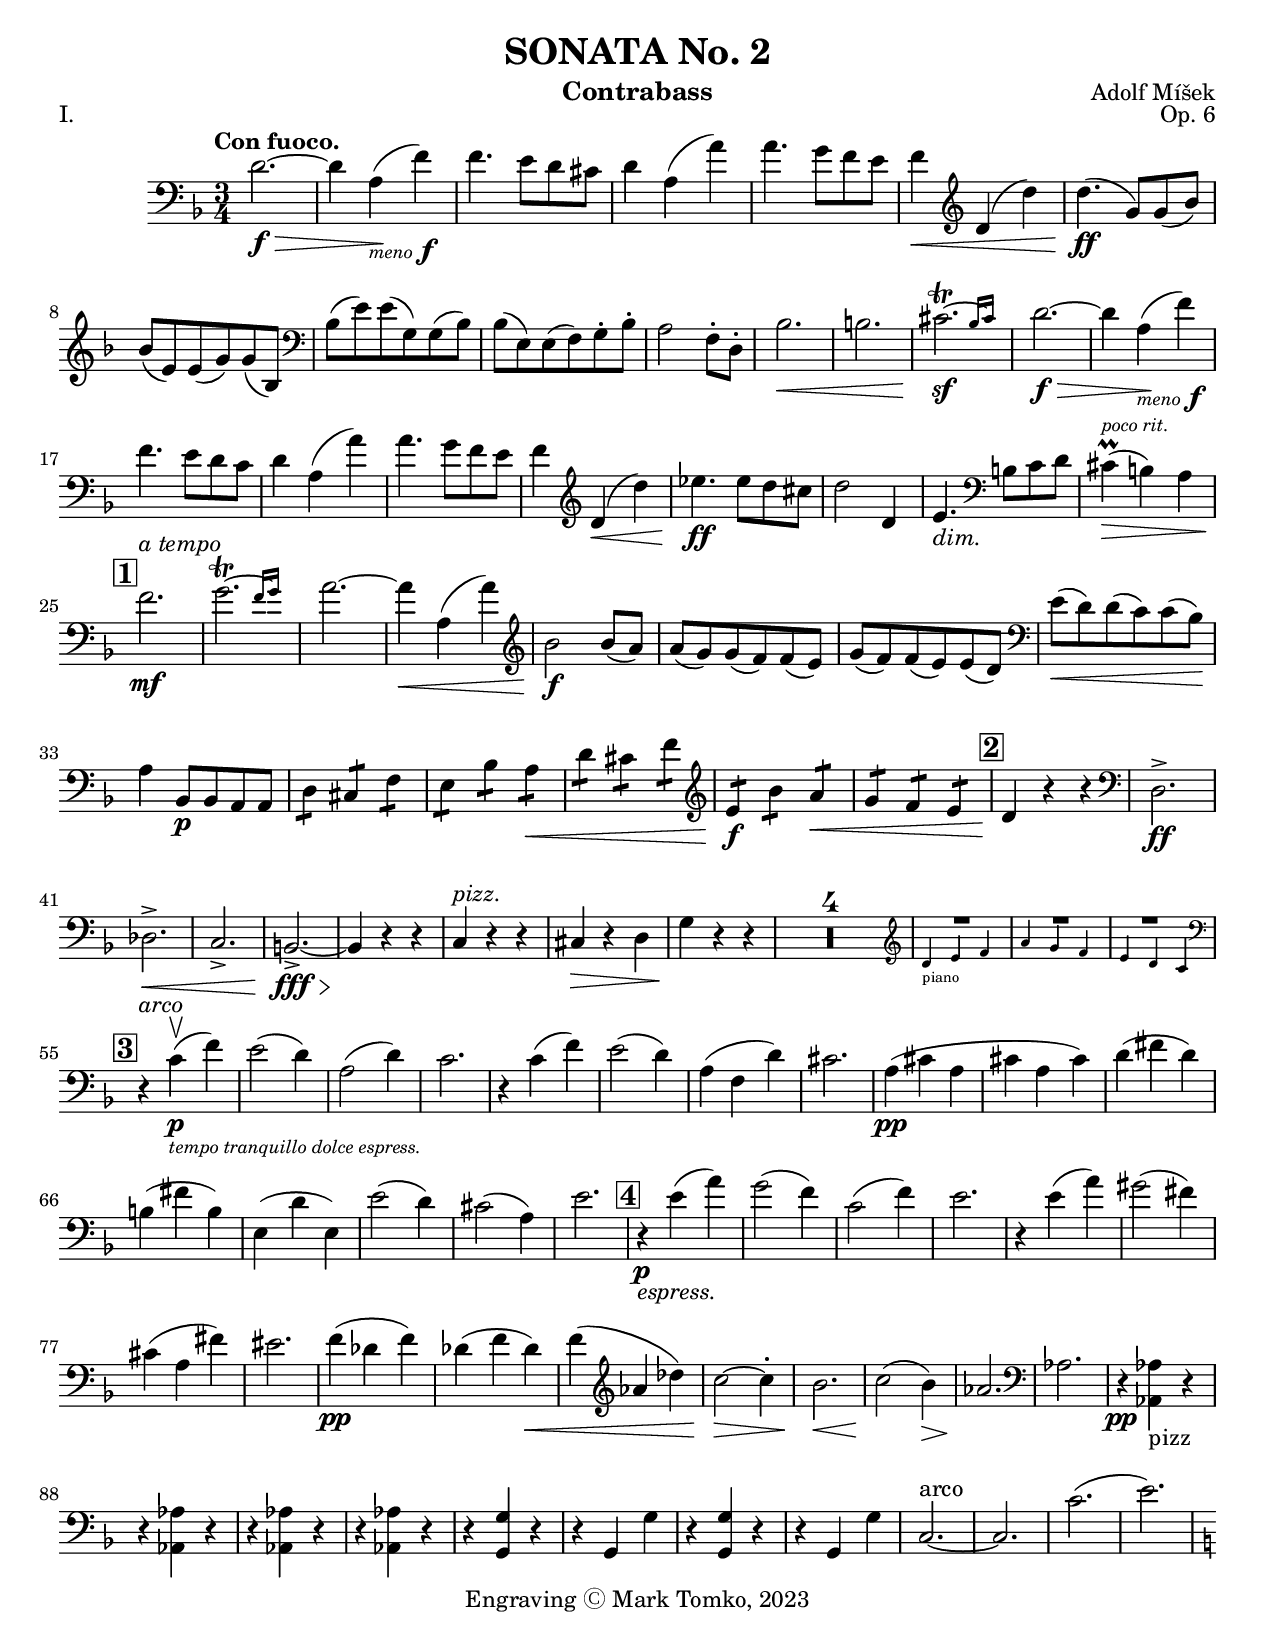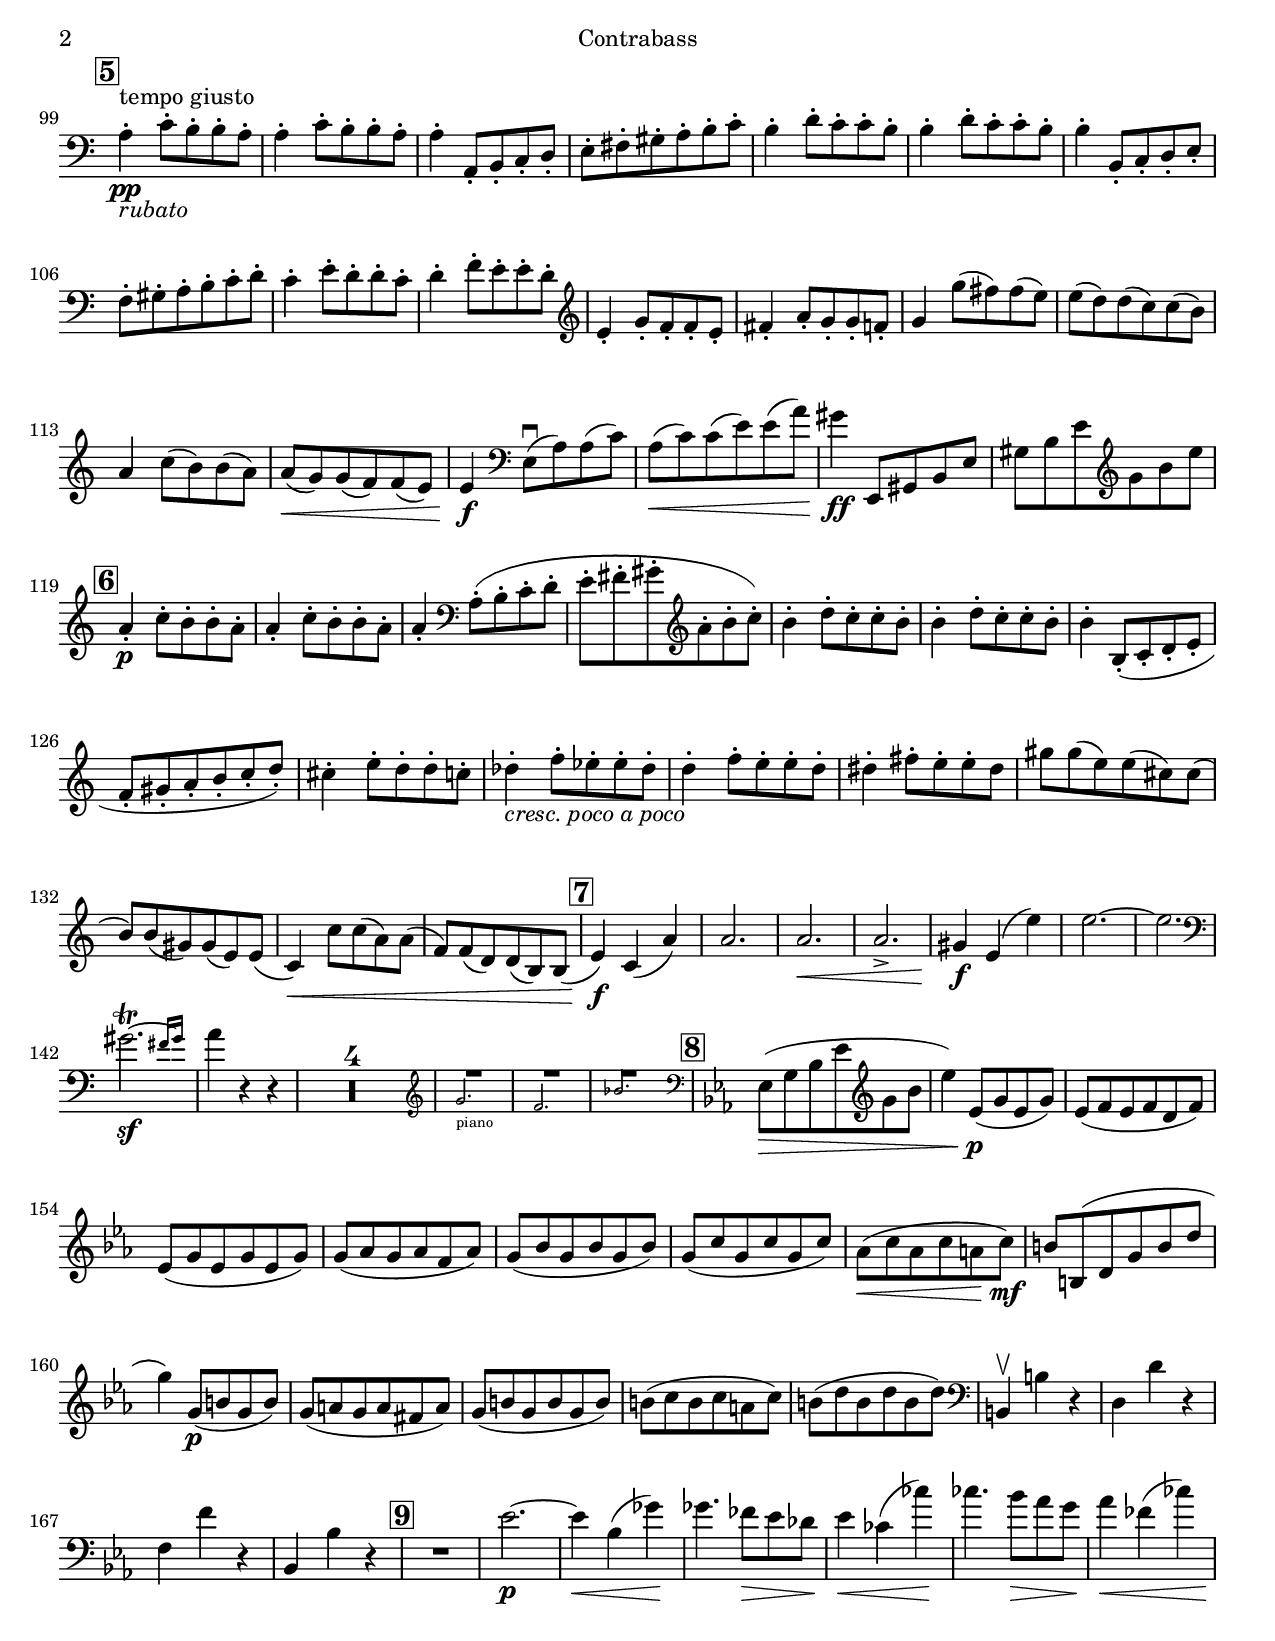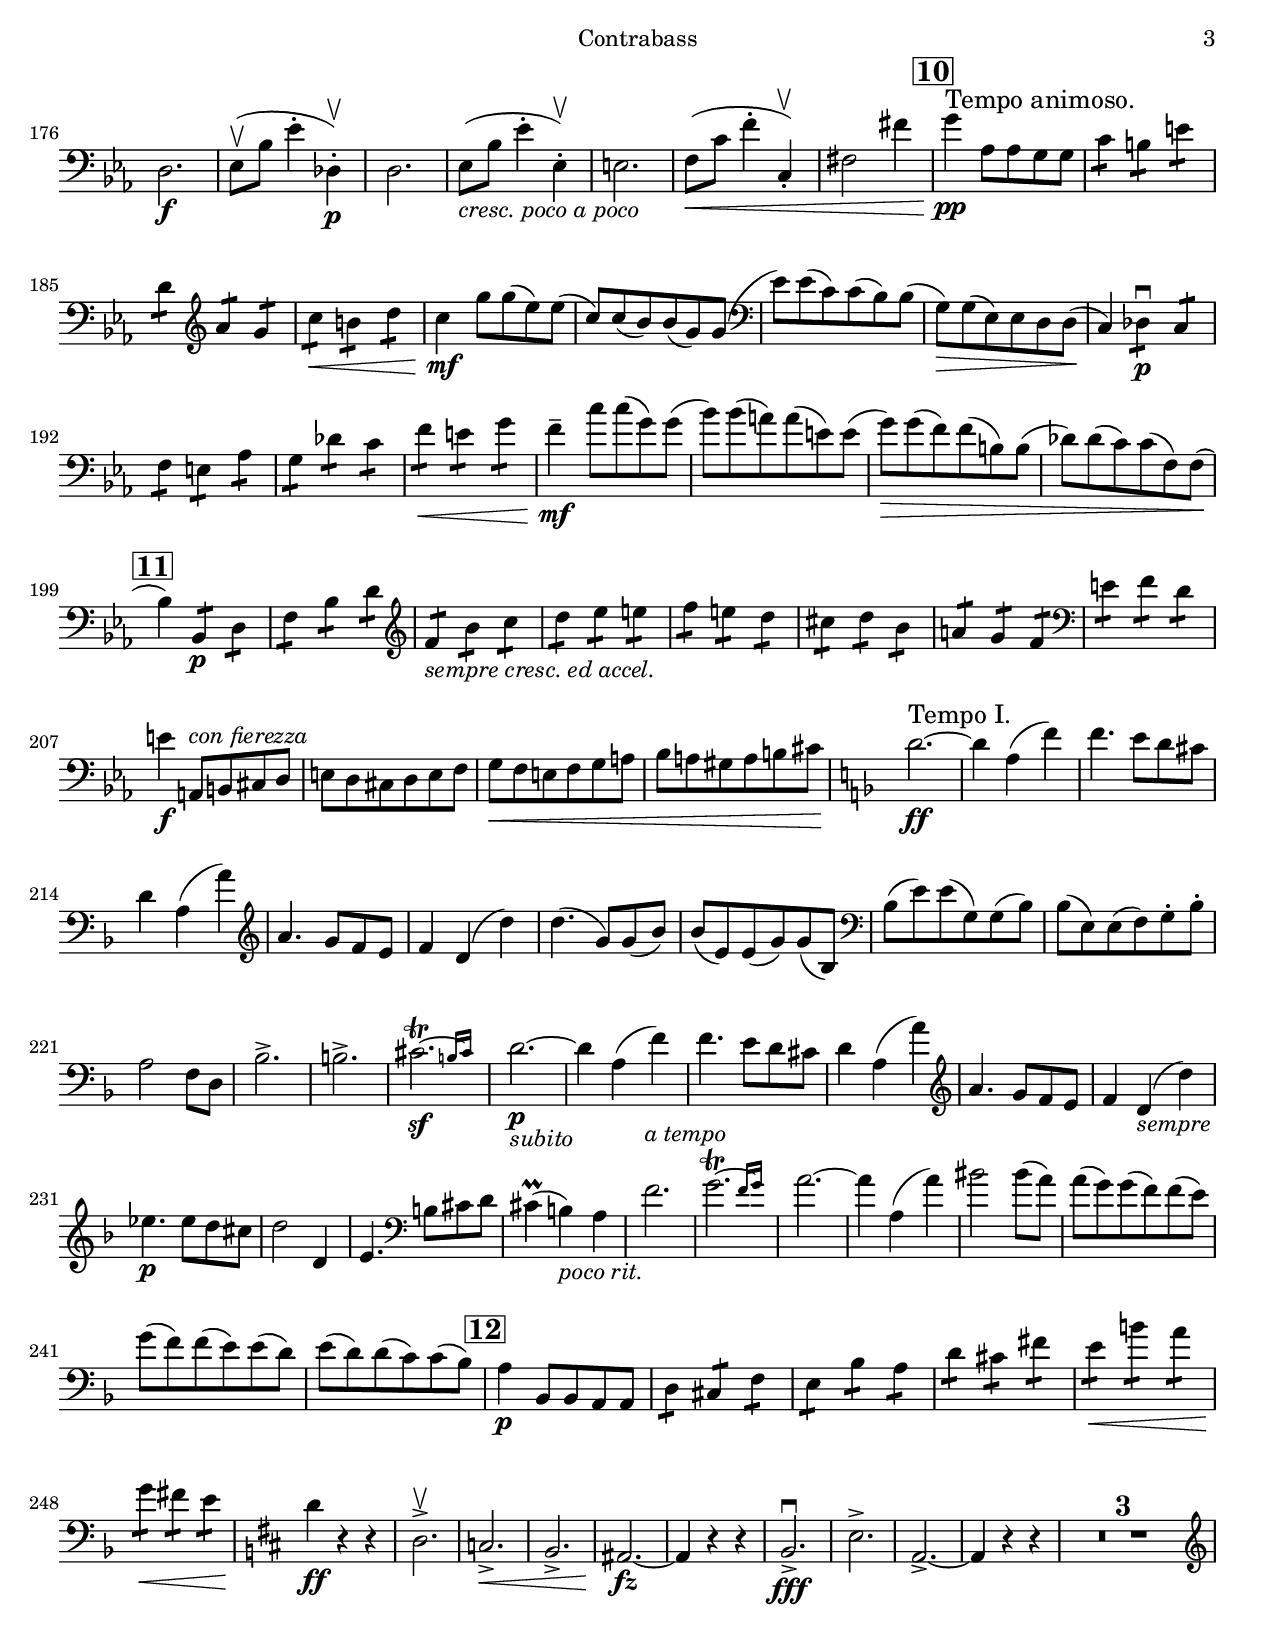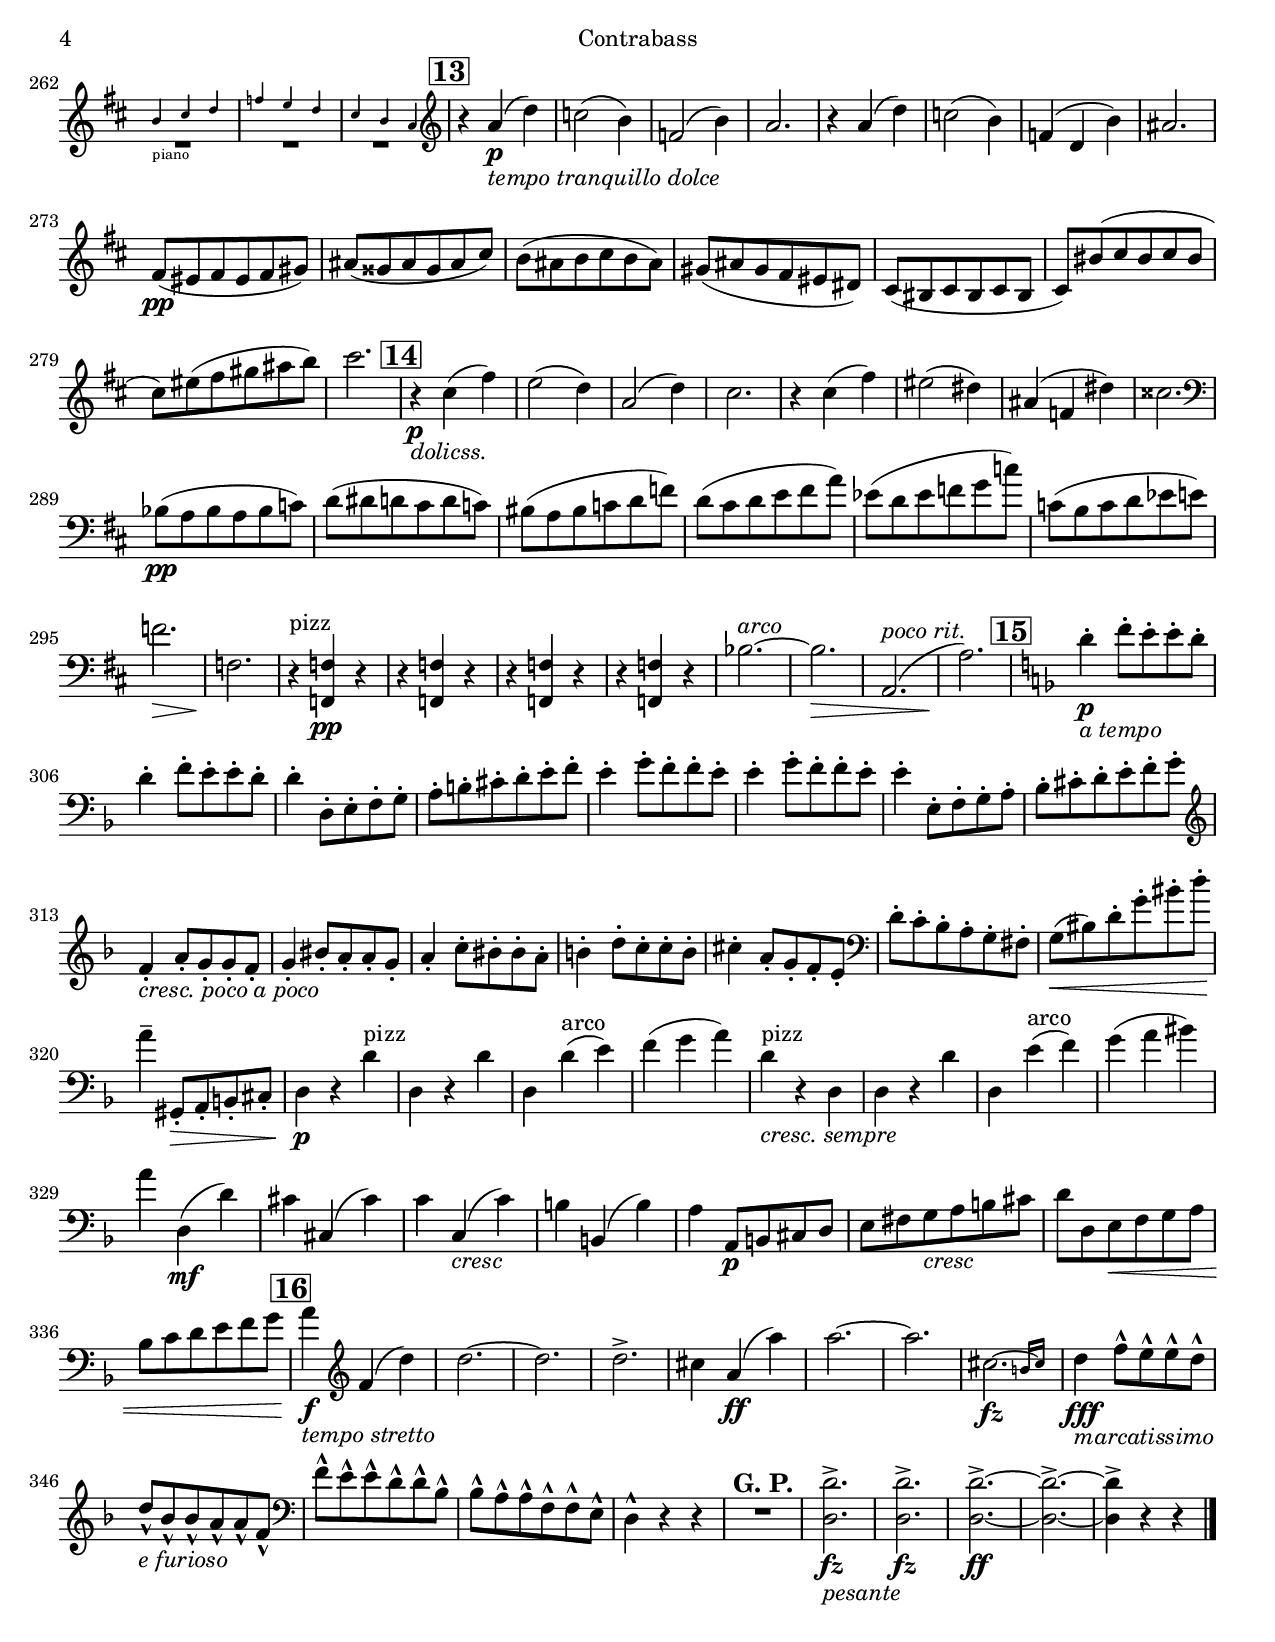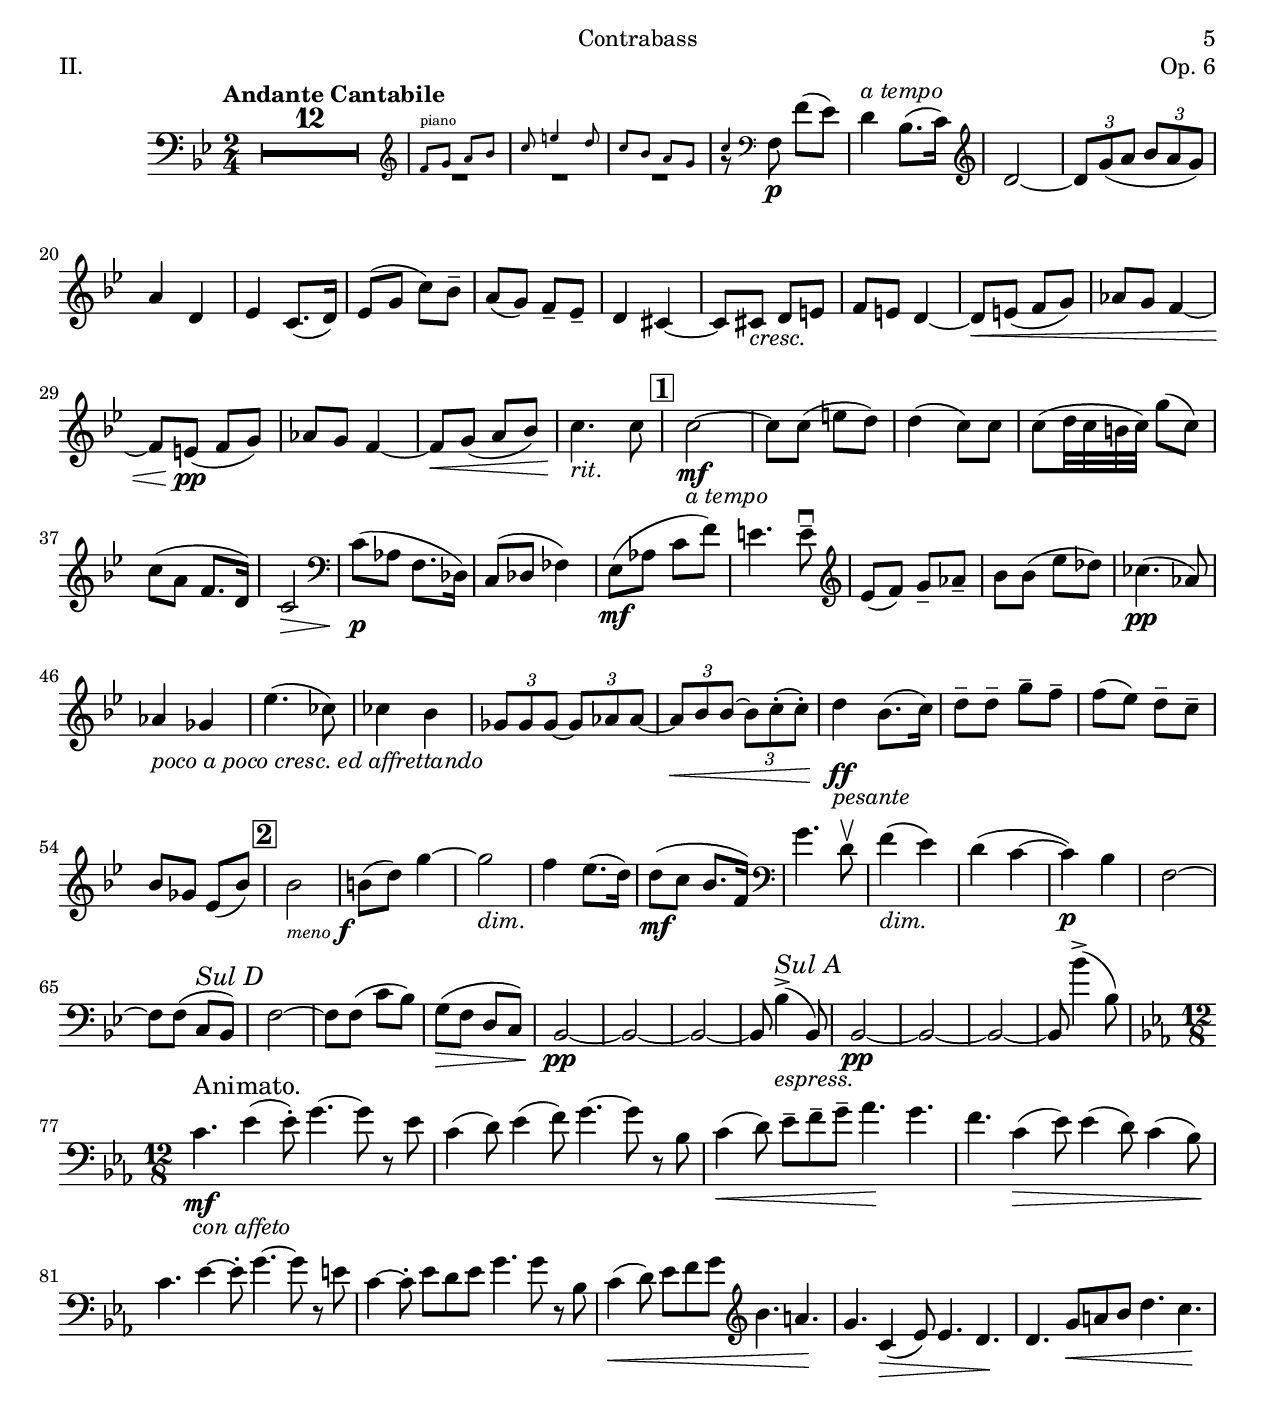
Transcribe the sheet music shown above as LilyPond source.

\version "2.24.3"

menoF = \markup { \tiny \italic meno \dynamic f }

\header {
  title = "SONATA No. 2"
  composer = "Adolf Míšek"
  opus = "Op. 6"
  instrument = "Contrabass"
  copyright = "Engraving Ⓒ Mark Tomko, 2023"
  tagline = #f
}

\paper {
  #(set-paper-size "letter")
}

\book {
  \score {
    \header {
      piece = "I."
    }
    \new Staff {
      \new Voice {
        \relative {
          \set Score.rehearsalMarkFormatter = #format-mark-box-numbers
          \clef bass
          \time 3/4
          \key d \minor
          \tempo "Con fuoco."

          | d'2.~ \f\>
          | d4 a4_\menoF\! (f'4)
          | f4. e8 d8 cis8
          | d4 a4 (a'4)
          | a4. g8 f8 e8
          | f4\< \clef treble d4 (d'4)
          | d4.\ff (g,8) g8 (bes8) \break
          | bes8 (e,8) e8 (g8) g8 (bes,8)
          | \clef bass bes8 (e8) e8 (g,8) g8 (bes8)
          | bes8 (e,8) e8 (f8) g8-. bes8-.
          | a2 f8-. d8-.
          | bes'2.\<
          | b2.
          | \afterGrace cis2.~\trill\sf{ bes16 [cis] }
          | d2.~\f\>
          | d4 a4_\menoF\! (f'4) \break
          | f4. e8 d8 c8
          | d4 a4 (a'4)
          | a4. g8 f8 e8
          | f4 \clef treble d4\< (d'4)
          | ees4.\ff ees8 d8 cis8
          | d2 d,4
          | e4._\markup {\italic dim. } \clef bass b8 c8 d8
          | cis4^\markup{ \italic \tiny "poco rit." }\prall\> (b4) a4 \break
          | \mark \default f'2.\mf^\markup { \italic "a tempo" }
          | \afterGrace g2.~\trill { f16 [g] }
          | a2.~
          | a4\< a,4 (a'4)
          | \clef treble bes2\f bes8 (a8)
          | a8 (g8) g8 (f8) f8 (e8)
          | g8 (f8) f8 (e8) e8 (d8)
          | \clef bass e8\< (d8) d8 (c8) c8 (bes8)\! \break
          | a4 bes,8\p bes8 a8 a8
          | \repeat tremolo 2 d8 \repeat tremolo 2 cis8 \repeat tremolo 2 f8
          | \repeat tremolo 2 e8 \repeat tremolo 2 bes'8 \repeat tremolo 2 a8\<
          | \repeat tremolo 2 d8 \repeat tremolo 2 cis8 \repeat tremolo 2 f8
          | \clef treble \repeat tremolo 2 e8\f \repeat tremolo 2 bes'8 \repeat tremolo 2 a8\<
          | \repeat tremolo 2 g8 \repeat tremolo 2 f8 \repeat tremolo 2 e8
          | \mark \default d4\! r4 r4
          | \clef bass d,2.->\ff \break
          | des2.->\<
          | c2.->
          | b2.~->\fff\>
          | b4\! r4 r4
          | c4^\markup { \italic pizz. } r4 r4
          | cis4\> r4 d4
          | g4\! r4 r4
          | \compressMMRests{ R2.*4 }
          |
          <<
            { R2. } \\
            \new CueVoice {
              \cueClef "treble" \stemUp d'4_"piano" e f
            }
          >>
          | <<
            { R2. } \\
            \new CueVoice {
              \stemUp a4 g f
            }
          >>
          | <<
            { R2. } \\
            \new CueVoice {
              \stemUp e4 d c \cueClefUnset
            }
          >> \break
          | \mark \default r4^\markup { \italic arco } c4\p_\markup{ \tiny \italic "tempo tranquillo dolce espress."  }-\upbow (f)
          | e2 (d4)
          | a2 (d4)
          | c2.
          | r4 c (f)
          | e2 (d4)
          | a (f d')
          | cis2.
          | a4 \pp (cis a
          | cis a cis)
          | d (fis d) \break
          | b (fis' b,)
          | e, (d' e,)
          | e'2 (d4)
          | cis2 (a4)
          | e'2.
          | \mark \default r4\p_\markup{ \italic espress. } e4 (a)
          | g2 (f4)
          | c2 (f4)
          | e2.
          | r4 e (a)
          | gis2 (fis4) \break
          | cis (a fis')
          | eis2.
          | f4\pp (des f)
          | des (f des)\<
          | f (\clef treble aes des)
          | c2\>~c4-.
          | bes2.\<
          | c2\! (bes4)\>
          | aes2.\!
          | \clef bass aes,
          | r4\pp <<aes aes,_pizz>> r \break
          | r <<aes' aes,>> r
          | r <<aes' aes,>> r
          | r <<aes' aes,>> r
          | r <<g' g,>> r
          | r g g'
          | r <<g, g'>> r
          | r g, g'
          | c,2.~^arco
          | c2.
          | c'2. (
          | e2.) \pageBreak
          | \mark \default \key c \major a,4-.\pp_\markup{ \italic rubato }^\markup { "tempo giusto" } c8-. b-. b-. a-.
          | a4-. c8-. b-. b-. a-.
          | a4-. a,8-. b-. c-. d-.
          | e-. fis-. gis-. a-. b-. c-.
          | b4-. d8-. c-. c-. b-.
          | b4-. d8-. c-. c-. b-.
          | b4-. b,8-. c-. d-. e-. \break
          | f-. gis-. a-. b-. c-. d-.
          | c4-. e8-. d-. d-. c-.
          | d4-. f8-. e-. e-. d-.
          | \clef treble e4-. g8-. f-. f-. e-.
          | fis4-. a8-. g-. g-. f-.
          | g4 g'8 (fis) fis (e)
          | e8 (d) d (c) c (b) \break
          | a4 c8 (b) b (a)
          | a8\< (g) g (f) f (e)
          | e4\f \clef bass e,8\downbow (a) a (c)
          | a8\< (c) c (e) e (a)
          | gis4\ff e,,8 gis b e
          | gis8 b e \clef treble g b e \break
          | \mark \default a,4-.\p c8-. b-. b-. a-.
          | a4-. c8-. b-. b-. a-.
          | a4-. \clef bass  a,8-. (b-. c-. d-.
          | e8-. fis-. gis-. \clef treble a-. b-. c-.)
          | b4-. d8-. c-. c-. b-.
          | b4-. d8-. c-. c-. b-.
          | b4-. b,8-. (c-. d-. e-. \break
          | f8-. gis-. a-. b-. c-. d-.)
          | cis4-. e8-. d-. d-. c-.
          | des4-._\markup { \italic "cresc. poco a poco"} f8-. ees-. ees-. des-.
          | d4-. f8-. e-. e-. d-.
          | dis4-. fis8-. e-. e-. dis
          | gis8 gis (e) e (cis) cis ( \break
          | b8) b (gis) gis (e) e (
          | c4)\< c'8 c (a) a (
          | f8) f (d) d (b) b (
          | \mark \default e4\f) c (a')
          | a2.
          | a2.\<
          | a2.\accent
          | gis4\f e (e')
          | e2.~
          | e2. \break
          | \clef bass \afterGrace gis,2.~\trill\sf{ fis16 [gis] }
          | a4 r r
          | \compressMMRests{ R2.*4 }
          |
          <<
            { R2. } \\
            \new CueVoice {
              \cueClef "treble" \stemUp g2._"piano"
            }
          >>
          |
          <<
            { R2. } \\
            \new CueVoice {
              \stemUp f2.
            }
          >>
          |
          <<
            { R2. } \\
            \new CueVoice {
              \stemUp bes2. \cueClefUnset
            }
          >>
          | \mark \default \key ees \major ees,,8\> (g bes ees \clef treble g bes
          | ees4) ees,8\p (g ees g)
          | ees8 (f ees f d f) \break
          | ees8 (g ees g ees g)
          | g8 (aes g aes f aes)
          | g8 (bes g bes g bes)
          | g8 (c g c g c)
          | aes8\< (c aes c a c\mf)
          | b8 b, (d g b d \break
          | g4) g,8\p (b g b)
          | g8 (a g a fis a)
          | g8 (b g b g b)
          | b8 (c b c a c)
          | b8 (d b d b d)
          | \clef bass b,,4\upbow b' r
          | d,4 d' r \break
          | f,4 f' r
          | bes,,4 bes' r
          | \mark \default R2.
          | ees2.\p~
          | ees4\< bes (ges') \!
          | ges4. fes8 \> ees des \!
          | ees4\< ces (ces') \!
          | ces4. bes8 \> aes g \!
          | aes4 \< fes (ces') \pageBreak
          | d,,2.\f
          | ees8\upbow (bes' ees4-. des,-.\upbow\p)
          | d2.
          | ees8_\markup { \italic "cresc. poco a poco"} (bes' ees4-. ees,-.\upbow)
          | e2.
          | f8\< (c' f4-. c,-.\upbow)
          | fis2 fis'4
          | \mark \default g4^\markup{ \large "Tempo animoso." }\pp aes,8 aes g g
          | \repeat tremolo 2 c8 \repeat tremolo 2 b8 \repeat tremolo 2 e8 \break
          | \repeat tremolo 2 d8 \clef treble \repeat tremolo 2 aes'8 \repeat tremolo 2 g8
          | \repeat tremolo 2 c8\< \repeat tremolo 2 b \repeat tremolo2 d
          | c4\mf g'8 g (ees) ees (
          | c8) c (bes) bes (g) g (
          | \clef bass ees8) ees (c) c (bes) bes (
          | g8)\> g (ees) ees d d ( \!
          | c4) \repeat tremolo 2 des8\downbow\p \repeat tremolo 2 c8\break
          | \repeat tremolo 2 f8 \repeat tremolo 2 e8 \repeat tremolo 2 aes
          | \repeat tremolo 2 g8 \repeat tremolo 2 des'8 \repeat tremolo 2 c8
          | \repeat tremolo 2 f8\< \repeat tremolo 2 e \repeat tremolo 2 g
          | f4\tenuto\mf c'8 c (g) g (
          | bes8) bes (a) a (e) e (
          | g8)\> g (f) f (b,) b (
          | des8) des (c) c (f,) f ( \! \break
          | \mark \default bes4) \repeat tremolo 2 bes,8\p \repeat tremolo 2 d8
          | \repeat tremolo 2 f8 \repeat tremolo 2 bes8 \repeat tremolo 2 d8
          | \clef treble \repeat tremolo 2 f8_\markup { \italic "sempre cresc. ed accel."} \repeat tremolo 2 bes8 \repeat tremolo 2 c8
          | \repeat tremolo 2 d8 \repeat tremolo 2 ees8 \repeat tremolo 2 e8
          | \repeat tremolo 2 f8 \repeat tremolo 2 e8 \repeat tremolo 2 d8
          | \repeat tremolo 2 cis8 \repeat tremolo 2 d8 \repeat tremolo 2 bes
          | \repeat tremolo 2 a8 \repeat tremolo 2 g8 \repeat tremolo 2 f8
          | \clef bass \repeat tremolo 2 e8 \repeat tremolo 2 f8 \repeat tremolo 2 d8 \break
          | e4\f a,,8^\markup { \italic "con fierezza" } b cis d
          | e8 d cis d e f
          | g8\< f e f g a
          | bes8 a gis a b cis
          | \key d \minor d2.\ff^\markup{ \large "Tempo I." }~
          | d4 a (f')
          | f4. e8 d cis \break
          | d4 a (a')
          | \clef treble a4. g8 f e
          | f4 d (d')
          | d4. (g,8) g (bes)
          | bes8 (e,) e (g) g (bes,)
          | \clef bass bes8 (e) e (g,) g (bes)
          | bes8 (e,) e (f) g-. bes-. \break
          | a2 f8 d8
          | bes'2.\accent
          | b2.\accent
          | \afterGrace cis2.\sf~\trill\sf{ b16 [cis] }
          | d2.~\p_\markup { \italic subito }
          | d4 a (f')
          | f4. e8 d cis
          | d4 a (a')
          | \clef treble a4. g8 f e
          | f4 d_\markup { \italic sempre} (d') \break
          | ees4.\p ees8 d cis
          | d2 d,4
          | e4. \clef bass b8 cis d
          | cis4\prall (b_\markup { \italic "poco rit." }) a
          | f'2.^\markup { \italic "a tempo" }
          | \afterGrace g2.~\trill {f16 [g] }
          | a2.~
          | a4 a, (a')
          | bis2 bis8 (a)
          | a8 (g) g (f) f (e) \break
          | g8 (f) f (e) e (d)
          | e (d) d (c) c (bes)
          | \mark \default a4\p bes,8 bes a a
          | \repeat tremolo 2 d8 \repeat tremolo 2 cis8 \repeat tremolo 2 f8
          | \repeat tremolo 2 e8 \repeat tremolo 2 bes'8 \repeat tremolo 2 a8
          | \repeat tremolo 2 d8 \repeat tremolo 2 cis8 \repeat tremolo 2 fis8
          | \repeat tremolo 2 e8\< \repeat tremolo 2 b'8 \repeat tremolo 2 a8 \break
          | \repeat tremolo 2 g8\< \repeat tremolo 2 fis8 \repeat tremolo 2 e8
          | \key d \major d4\ff r r
          | d,2.\accent\upbow
          | c2.\accent\<
          | b2.\accent
          | ais2.~\fz
          | ais4 r r
          | b2.\fff\accent\downbow
          | e2.\accent
          | a,2.~\accent
          | a4 r r
          | \compressMMRests{ R2.*3 } \clef treble \pageBreak
          |
          <<
            \new CueVoice {
              \stemUp b''4_"piano" cis d
            } \\
            { R2. }
          >>
          |
          <<
            \new CueVoice {
              \stemUp f4 e d
            } \\
            { R2. }
          >>
          |
          <<
            \new CueVoice {
              \stemUp cis4 b a
            } \\
            { R2. }
          >>
          | \mark \default \set Staff.forceClef = ##t \clef treble r4 a\p_\markup { \italic "tempo tranquillo dolce" } (d)
          | c2 (b4)
          | f2 (b4)
          | a2.
          | r4 a (d)
          | c2 (b4)
          | f4 (d b')
          | ais2. \break
          | fis8\pp (eis fis eis fis gis)
          | ais8 (gisis ais gisis ais cis)
          | b8 (ais b cis b ais)
          | gis8 (ais gis fis eis dis)
          | cis8 (bis cis bis cis bis
          | cis8) bis' (cis bis cis bis \break
          | cis8) eis (fis gis ais b)
          | cis2.
          | \mark \default r4\p_\markup { \italic dolicss. } cis, (fis)
          | e2 (d4)
          | a2 (d4)
          | cis2.
          | r4 cis (fis)
          | eis2 (dis4)
          | ais (f dis')
          | cisis2.\break
          | \clef bass bes,8\pp (a bes a bes c)
          | d8 (dis d cis d c)
          | bis8 (a bis c d f)
          | d8 (cis d e fis a)
          | ees8 (d ees f g c)
          | c,8 (b c d ees e) \break
          | f2.\>
          | f,2.\!
          | r4^pizz << f f,\pp >> r
          | r4 << f' f, >> r
          | r4 << f' f, >> r
          | r4 << f' f, >> r
          | bes'2.~^\markup { \italic arco }
          | bes2.\>
          | a,2.^\markup {\italic "poco rit."} (
          | a'2.)\!
          | \key d \minor \mark \default d4-.\p_\markup { \italic "a tempo" } f8-. e-. e-. d-.\break
          | d4-. f8-. e-. e-. d-.
          | d4-. d,8-. e-. f-. g-.
          | a-. b-. cis-. d-. e-. f-.
          | e4-. g8-. f-. f-. e-.
          | e4-. g8-. f-. f-. e-.
          | e4-. e,8-. f-. g-. a-.
          | bes8-. cis-. d-. e-. f-. g-.\break
          | \clef treble f4-._\markup { \italic "cresc. poco a poco " } a8-. g-. g-. f-.
          | g4-. bis8-. a-. a-. g-.
          | a4-. c8-. bis-. bis-. a-.
          | b4-. d8-. c-. c-. b-.
          | cis4-. a8-. g-. f-. e-.
          | \clef bass d8-. c-. bes-. a-. g-. fis-.
          | g8\< (bis) d-. g-. bis-. d-.\! \break
          | a4\tenuto gis,,8-.\> a-. b-. cis-.
          | d4\p r d'^pizz
          | d,4 r d'
          | d,4 d'^arco (e)
          | f4 (g a)
          | d,4^pizz_\markup { \italic "cresc. sempre" } r d,
          | d4 r d'
          | d,4 e'^arco (f)
          | g4 (a bis) \break
          | a4 d,,\mf (d')
          | cis4 cis,4 (cis'4)
          | c4 c,_\markup { \italic cresc } (c')
          | b4 b, (b')
          | a4 a,8\p b cis d
          | e8 fis g_\markup { \italic cresc } a b cis
          | d8 d,8 e\< f g a \break
          | bes8 c d e f g
          | \mark \default a4\f_\markup { \italic "tempo stretto"} \clef treble f (d')
          | d2.~
          | d2.
          | d2.\accent
          | cis4 a\ff (a')
          | a2.~
          | a2.
          | \afterGrace cis,~\fz { b16 [cis] }
          | d4\fff_\markup { \italic "marcatissimo" } f8\marcato e\marcato e\marcato d\marcato \break
          | d8\marcato_\markup { \italic "e furioso" } bes\marcato bes\marcato a\marcato a\marcato f\marcato
          | \clef bass f8\marcato e\marcato e\marcato d\marcato d\marcato bes\marcato
          | bes8\marcato a\marcato a\marcato f\marcato f\marcato e\marcato
          | d4\marcato r r
          | R2.^\markup { \large \bold "G. P."}
          | <<d2.\fz_\markup { \italic "pesante" } d'\accent>>
          | <<d,2.\fz d'\accent>>
          | <<d,2.\ff~ d'\accent~>>
          | <<d,2.~ d'\accent~>>
          | <<d,4 d'\accent>> r r \fine
        }
      }
    }
  }

  \score {
    \header {
      piece = "II."
    }
    \new Staff {
      \new Voice {
        \relative {
          \set Score.rehearsalMarkFormatter = #format-mark-box-numbers
          \clef bass
          \time 2/4
          \key bes \major
          \tempo "Andante Cantabile"
          | \compressMMRests{ R2*12 }
          | <<
            \new CueVoice {
              \cueClef "treble" \stemUp f'8^"piano" g a bes
            } \\
            {  R2 }
          >>
          | <<
            \new CueVoice {
              \stemUp c8 e4 d8
            } \\
            { R2 }
          >>
          | <<
            \new CueVoice {
              \stemUp c8 bes a g
            } \\
            { R2 }
          >>
          | <<
            { g8\rest \cueClefUnset f,\p f' (ees) }
            \new CueVoice {
              \stemUp c'4 s
            }
          >>
          | d,4^\markup { \italic "a tempo" } bes8. (c16)
          | \clef treble d2~
          | \tuplet 3/2 { d8 g (a } \tuplet 3/2 { bes a g) } \break
          | a4 d,
          | ees4 c8. (d16)
          | ees8 (g c) bes\tenuto
          | a8 (g) f\tenuto ees\tenuto
          | d4 cis~
          | cis8 cis_\markup { \italic cresc. } d e
          | f8 e d4~
          | d8\< e (f g)
          | aes8 g f4~ \break
          | f8 e\pp (f g)
          | aes8 g f4~
          | f8\< g (a bes)
          | c4.\!_\markup {\italic rit.} c8
          | \mark \default c2~\mf_\markup {\italic "a tempo" }
          | c8 c (e d)
          | d4 (c8) c
          | c8 (d32 c b c) g'8 (c,) \break
          | c8 (a f8. d16)
          | c2\>
          | \clef bass c8\p (aes f8. des16)
          | c8 (des fes4)
          | ees8\mf (aes c f)
          | e4. e8\tenuto\downbow
          | \clef treble ees8 (f) g\tenuto aes\tenuto
          | bes8 bes8 (ees des)
          | ces4.\pp (aes8) \break
          | aes4_\markup { \italic "poco a poco cresc. ed affrettando" } ges
          | ees'4. (ces8)
          | ces4 bes
          | \tuplet 3/2 { ges8 ges ges~ } \tuplet 3/2 { ges8 aes aes~ }
          | \tuplet 3/2 { aes8\< bes bes~ } \tuplet 3/2 { bes8 c-. (c-.) }
          | d4\ff_\markup { \italic pesante } bes8. (c16)
          | d8\tenuto d\tenuto g\tenuto f\tenuto
          | f8 (ees) d\tenuto c\tenuto \break
          | bes8 ges ees (bes')
          | \mark \default bes2_\menoF
          | b8 (d) g4~
          | g2_\markup {\italic "dim." }
          | f4 ees8. (d16)
          | d8\mf (c bes8. f16)
          | \clef bass g4. d8\upbow
          | f4_\markup{ \italic "dim." } (ees)
          | d4 (c~
          | c4\p) bes
          | f2~
          | f8 f (c^\markup { \italic \large "Sul D" } bes)
          | f'2~
          | f8 f (c' bes)
          | g8\> (f d c)
          | bes2~\pp
          | bes2~
          | bes2~
          | bes8 bes'4\accent^\markup { \italic \large "Sul A" }_\markup{ \italic espress. } (bes,8)
          | bes2~\pp
          | bes2~
          | bes2~
          | bes8 bes''4\accent (bes,8) \break
          | \time 12/8 \key c \minor c4._\markup { \italic "con affeto" }^\markup { \large Animato. }\mf ees4 (ees8-.) g4.~ g8 r8 ees8
          | c4 (d8) ees4 (f8) g4.~ g8 r bes,
          | c4\< (d8) ees\tenuto f\tenuto g\tenuto aes4.\! g4.
          | f4. c4\> (ees8) ees4 (d8) c4 (bes8)\! \break
          | c4. ees4~ ees8-. g4.~ g8 r e
          | c4~ c8-. ees8 d ees g4. g8 r bes,
          | c4\< (d8) ees f g \clef treble bes4. a4.\!
          | g4. c,4\> (ees8) ees4. d4.\!
          | d4. g8\< a bes d4. c4.\!
        }
      }
    }
  }

}


